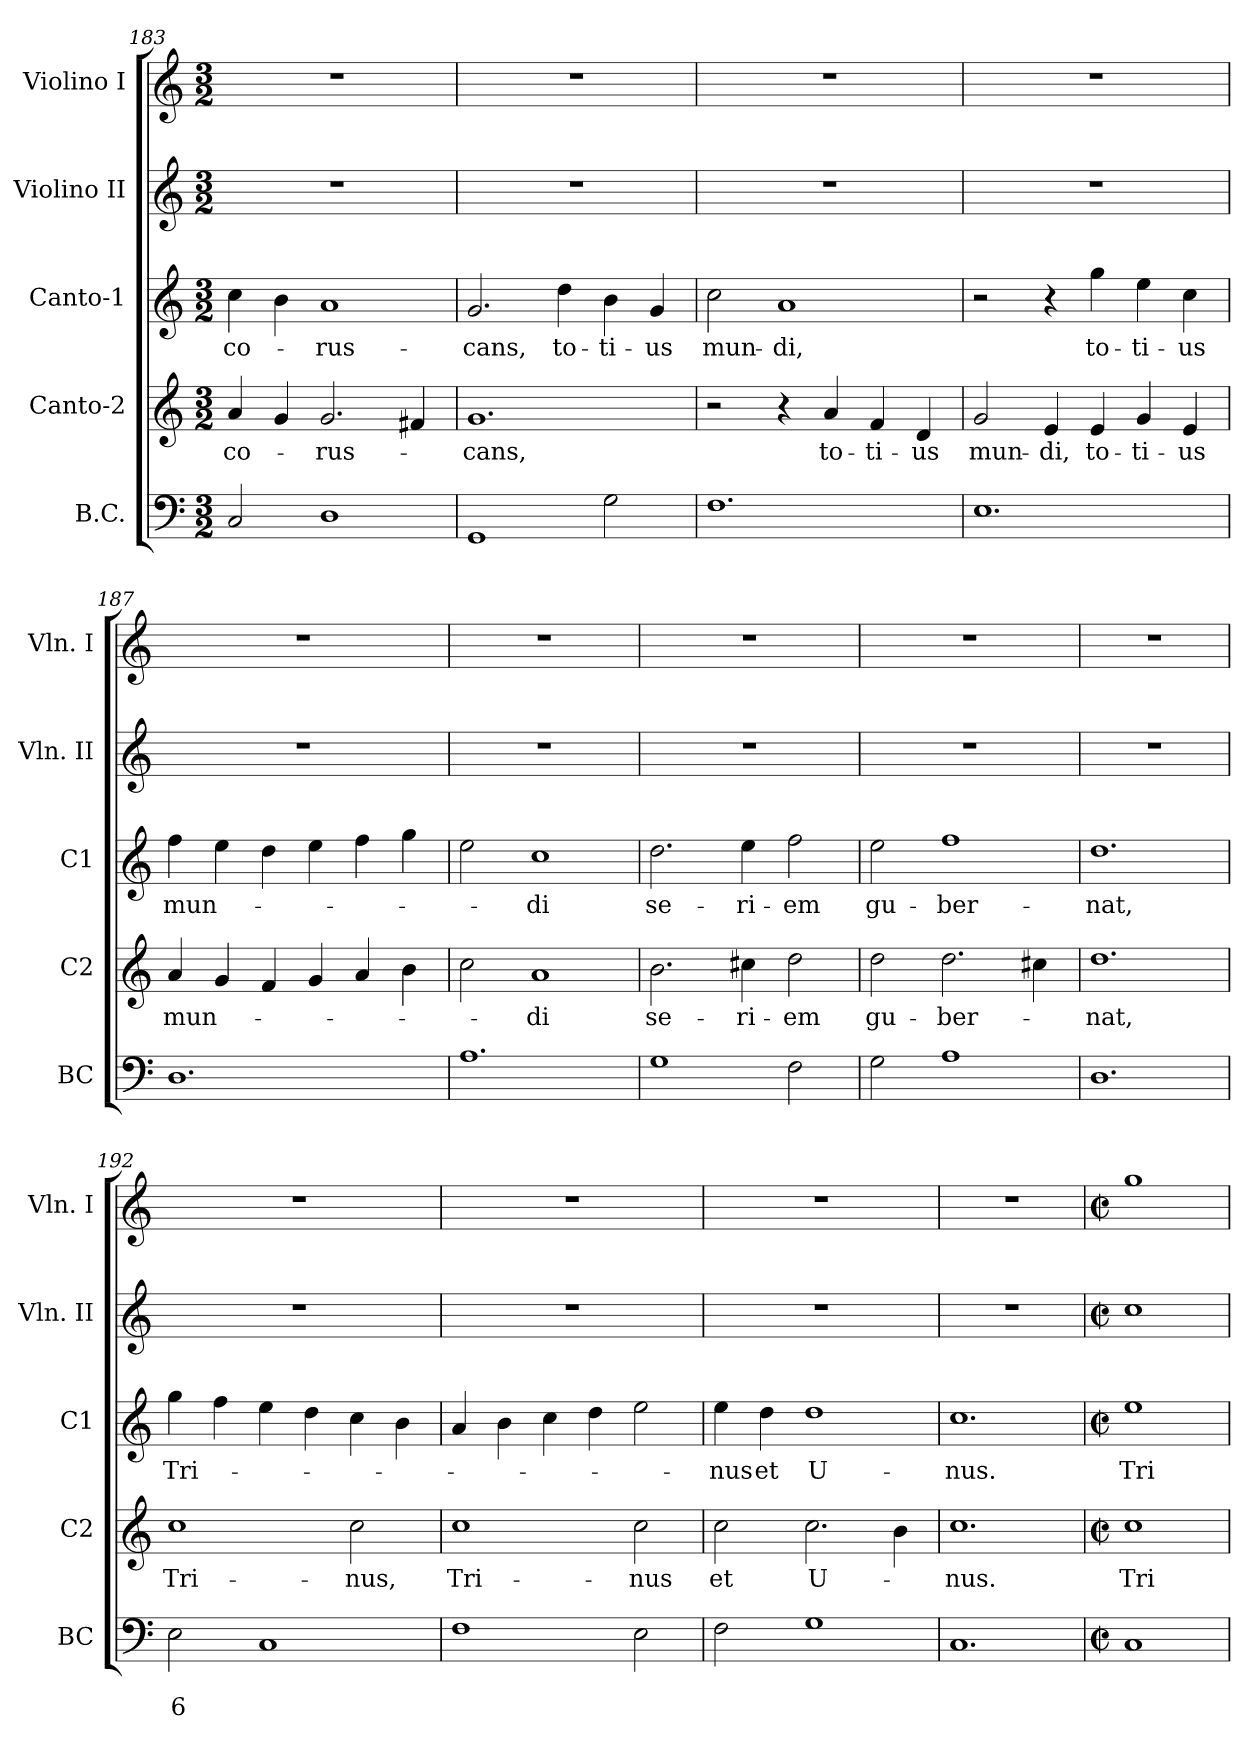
**kern	**text	**text	**kern	**text	**kern	**text	**kern	**kern
*part5	*part5	*part5	*part4	*part4	*part3	*part3	*part2	*part1
*staff5	*staff5	*staff5	*staff4	*staff4	*staff3	*staff3	*staff2	*staff1
*I"B.C.	*	*	*I"Canto-2	*	*I"Canto-1	*	*I"Violino II	*I"Violino I
*I'BC	*	*	*I'C2	*	*I'C1	*	*I'Vln. II	*I'Vln. I
*clefF4	*	*	*clefG2	*	*clefG2	*	*clefG2	*clefG2
*k[]	*	*	*k[]	*	*k[]	*	*k[]	*k[]
*C:	*	*	*C:	*	*C:	*	*C:	*C:
*M3/2	*	*	*M3/2	*	*M3/2	*	*M3/2	*M3/2
=183	=183	=183	=183	=183	=183	=183	=183	=183
!	!	!	!	!LO:LY:b	!	!LO:LY:b	!	!
2C/	.	.	4a/	co-	4cc\	co-	1.r	1.r
.	.	.	4g/	.	4b\	.	.	.
!	!	!	!	!LO:LY:b	!	!LO:LY:b	!	!
1D	.	.	2.g/	-rus-	1a	-rus-	.	.
.	.	.	4f#X/	.	.	.	.	.
=184	=184	=184	=184	=184	=184	=184	=184	=184
!	!	!	!	!LO:LY:b	!	!LO:LY:b	!	!
1GG	.	.	1.g	-cans,	2.g/	-cans,	1.r	1.r
!	!	!	!	!	!	!LO:LY:b	!	!
.	.	.	.	.	4dd\	to-	.	.
!	!	!	!	!	!	!LO:LY:b	!	!
2G\	.	.	.	.	4b\	-ti-	.	.
!	!	!	!	!	!	!LO:LY:b	!	!
.	.	.	.	.	4g/	-us	.	.
!!LO:LB:g=z
=185	=185	=185	=185	=185	=185	=185	=185	=185
!	!	!	!	!	!	!LO:LY:b	!	!
1.F	.	.	2r	.	2cc\	mun-	1.r	1.r
!	!	!	!	!	!	!LO:LY:b	!	!
.	.	.	4r	.	1a	-di,	.	.
!	!	!	!	!LO:LY:b	!	!	!	!
.	.	.	4a/	to-	.	.	.	.
!	!	!	!	!LO:LY:b	!	!	!	!
.	.	.	4f/	-ti-	.	.	.	.
!	!	!	!	!LO:LY:b	!	!	!	!
.	.	.	4d/	-us	.	.	.	.
=186	=186	=186	=186	=186	=186	=186	=186	=186
!	!	!	!	!LO:LY:b	!	!	!	!
1.E	.	.	2g/	mun-	2r	.	1.r	1.r
!	!	!	!	!LO:LY:b	!	!	!	!
.	.	.	4e/	-di,	4r	.	.	.
!	!	!	!	!LO:LY:b	!	!LO:LY:b	!	!
.	.	.	4e/	to-	4gg\	to-	.	.
!	!	!	!	!LO:LY:b	!	!LO:LY:b	!	!
.	.	.	4g/	-ti-	4ee\	-ti-	.	.
!	!	!	!	!LO:LY:b	!	!LO:LY:b	!	!
.	.	.	4e/	-us	4cc\	-us	.	.
=187	=187	=187	=187	=187	=187	=187	=187	=187
!	!	!	!	!LO:LY:b	!	!LO:LY:b	!	!
1.D	.	.	4a/	mun-	4ff\	mun-	1.r	1.r
.	.	.	4g/	.	4ee\	.	.	.
.	.	.	4f/	.	4dd\	.	.	.
.	.	.	4g/	.	4ee\	.	.	.
.	.	.	4a/	.	4ff\	.	.	.
.	.	.	4b\	.	4gg\	.	.	.
=188	=188	=188	=188	=188	=188	=188	=188	=188
1.A	.	.	2cc\	.	2ee\	.	1.r	1.r
!	!	!	!	!LO:LY:b	!	!LO:LY:b	!	!
.	.	.	1a	-di	1cc	-di	.	.
=189	=189	=189	=189	=189	=189	=189	=189	=189
!	!	!	!	!LO:LY:b	!	!LO:LY:b	!	!
1G	.	.	2.b\	se-	2.dd\	se-	1.r	1.r
!	!	!	!	!LO:LY:b	!	!LO:LY:b	!	!
.	.	.	4cc#X\	-ri-	4ee\	-ri-	.	.
!	!	!	!	!LO:LY:b	!	!LO:LY:b	!	!
2F\	.	.	2dd\	-em	2ff\	-em	.	.
!!LO:PB:g=z
=190	=190	=190	=190	=190	=190	=190	=190	=190
!	!	!	!	!LO:LY:b	!	!LO:LY:b	!	!
2G\	.	.	2dd\	gu-	2ee\	gu-	1.r	1.r
!	!	!	!	!LO:LY:b	!	!LO:LY:b	!	!
1A	.	.	2.dd\	-ber-	1ff	-ber-	.	.
.	.	.	4cc#X\	.	.	.	.	.
=191	=191	=191	=191	=191	=191	=191	=191	=191
!	!	!	!	!LO:LY:b	!	!LO:LY:b	!	!
1.D	.	.	1.dd	-nat,	1.dd	-nat,	1.r	1.r
=192	=192	=192	=192	=192	=192	=192	=192	=192
!	!	!LO:LY:b	!	!LO:LY:b	!	!LO:LY:b	!	!
2E\	.	6	1cc	Tri-	4gg\	Tri-	1.r	1.r
.	.	.	.	.	4ff\	.	.	.
1C	.	.	.	.	4ee\	.	.	.
.	.	.	.	.	4dd\	.	.	.
!	!	!	!	!LO:LY:b	!	!	!	!
.	.	.	2cc\	-nus,	4cc\	.	.	.
.	.	.	.	.	4b\	.	.	.
=193	=193	=193	=193	=193	=193	=193	=193	=193
!	!	!	!	!LO:LY:b	!	!	!	!
1F	.	.	1cc	Tri-	4a/	.	1.r	1.r
.	.	.	.	.	4b\	.	.	.
.	.	.	.	.	4cc\	.	.	.
.	.	.	.	.	4dd\	.	.	.
!	!	!	!	!LO:LY:b	!	!	!	!
2E\	.	.	2cc\	-nus	2ee\	.	.	.
=194	=194	=194	=194	=194	=194	=194	=194	=194
!	!	!	!	!LO:LY:b	!	!LO:LY:b	!	!
2F\	.	.	2cc\	et	4ee\	-nus	1.r	1.r
!	!	!	!	!	!	!LO:LY:b	!	!
.	.	.	.	.	4dd\	et	.	.
!	!	!	!	!LO:LY:b	!	!LO:LY:b	!	!
1G	.	.	2.cc\	U-	1dd	U-	.	.
.	.	.	4b\	.	.	.	.	.
!!LO:LB:g=z
=195	=195	=195	=195	=195	=195	=195	=195	=195
!	!	!	!	!LO:LY:b	!	!LO:LY:b	!	!
1.C	.	.	1.cc	-nus.	1.cc	-nus.	1.r	1.r
=196	=196	=196	=196	=196	=196	=196	=196	=196
*M2/2	*	*	*M2/2	*	*M2/2	*	*M2/2	*M2/2
*met(c|)	*	*	*met(c|)	*	*met(c|)	*	*met(c|)	*met(c|)
!	!	!	!	!LO:LY:b	!	!LO:LY:b	!	!
1C	.	.	1cc	Tri-	1ee	Tri-	1cc	1gg
=	=	=	=	=	=	=	=	=
*-	*-	*-	*-	*-	*-	*-	*-	*-
